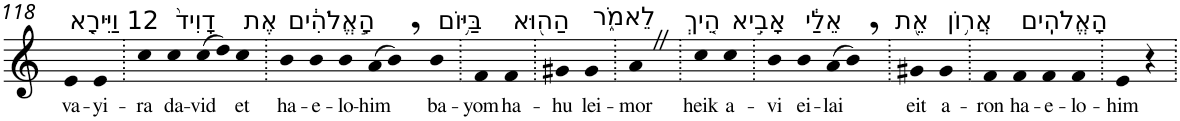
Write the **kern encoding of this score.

**kern	**text
*part1	*part1
*staff1	*staff1
*I"Piano	*
*I'Pno	*
!!LO:PB:g=z
*clefG2	*
*k[]	*
=118	=118
!LO:TX:a:t=12 וַיִּירָ֤א	!
!	!LO:LY:b
4e	va-
!	!LO:LY:b
4e	-yi-
=119.	=119.
!	!LO:LY:b
4cc	-ra
!LO:TX:a:t=דָוִיד֙	!
!	!LO:LY:b
4cc	da-
!	!LO:LY:b
(>8cc	-vid
8dd)	.
!LO:TX:a:t=אֶת	!
!	!LO:LY:b
4cc	et
=120.	=120.
!LO:TX:a:t=הָ֣אֱלֹהִ֔ים	!
!	!LO:LY:b
4b	ha-
!	!LO:LY:b
4b	-e-
!	!LO:LY:b
4b	-lo-
!	!LO:LY:b
(>8a	-him
8b,)	.
!LO:TX:a:t=בַּיּ֥וֹם	!
!	!LO:LY:b
4b	ba-
=121.	=121.
!	!LO:LY:b
4f	-yom
!LO:TX:a:t=הַה֖וּא	!
!	!LO:LY:b
4f	ha-
=122.	=122.
!	!LO:LY:b
4g#X	-hu
!LO:TX:a:t=לֵאמֹ֑ר	!
!	!LO:LY:b
4g#	lei-
=123.	=123.
!	!LO:LY:b
4aZ	-mor
=124.	=124.
!LO:TX:a:t=הֵ֚יךְ	!
!	!LO:LY:b
4cc	heik
!LO:TX:a:t=אָבִ֣יא	!
!	!LO:LY:b
4cc	a-
=125.	=125.
!	!LO:LY:b
4b	-vi
!LO:TX:a:t=אֵלַ֔י	!
!	!LO:LY:b
4b	ei-
!	!LO:LY:b
(>8a	-lai
8b,)	.
=126.	=126.
!LO:TX:a:t=אֵ֖ת	!
!	!LO:LY:b
4g#X	eit
!LO:TX:a:t=אֲר֥וֹן	!
!	!LO:LY:b
4g#	a-
=127.	=127.
!	!LO:LY:b
4f	-ron
!LO:TX:a:t=הָאֱלֹהִֽים	!
!	!LO:LY:b
4f	ha-
!	!LO:LY:b
4f	-e-
!	!LO:LY:b
4f	-lo-
=128.	=128.
!	!LO:LY:b
4e	-him
4r	.
=.	=.
*-	*-
